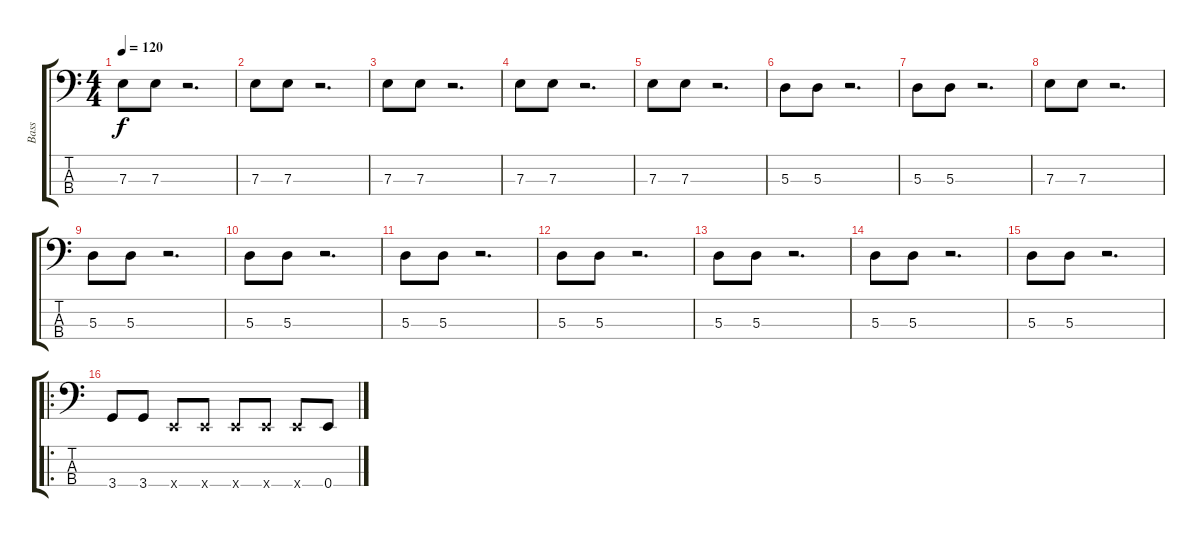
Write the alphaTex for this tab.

\track ("Bass" "Bass") {instrument electricbasspick}
\staff {score tabs}
\tuning (G2 D2 A1 E1) {hide}
\ts (4 4)
\tempo 120
\clef f4
\ks c
7.3.8{dy f} 7.3.8 r.2{d} |
7.3.8 7.3.8 r.2{d} |
7.3.8 7.3.8 r.2{d} |
7.3.8 7.3.8 r.2{d} |
7.3.8 7.3.8 r.2{d} |
5.3.8 5.3.8 r.2{d} |
5.3.8 5.3.8 r.2{d} |
7.3.8 7.3.8 r.2{d} |
5.3.8 5.3.8 r.2{d} |
5.3.8 5.3.8 r.2{d} |
5.3.8 5.3.8 r.2{d} |
5.3.8 5.3.8 r.2{d} |
5.3.8 5.3.8 r.2{d} |
5.3.8 5.3.8 r.2{d} |
5.3.8 5.3.8 r.2{d} |
\ro
3.4.8 3.4.8 0.4{x}.8 0.4{x}.8 0.4{x}.8 0.4{x}.8 0.4{x}.8 0.4.8
